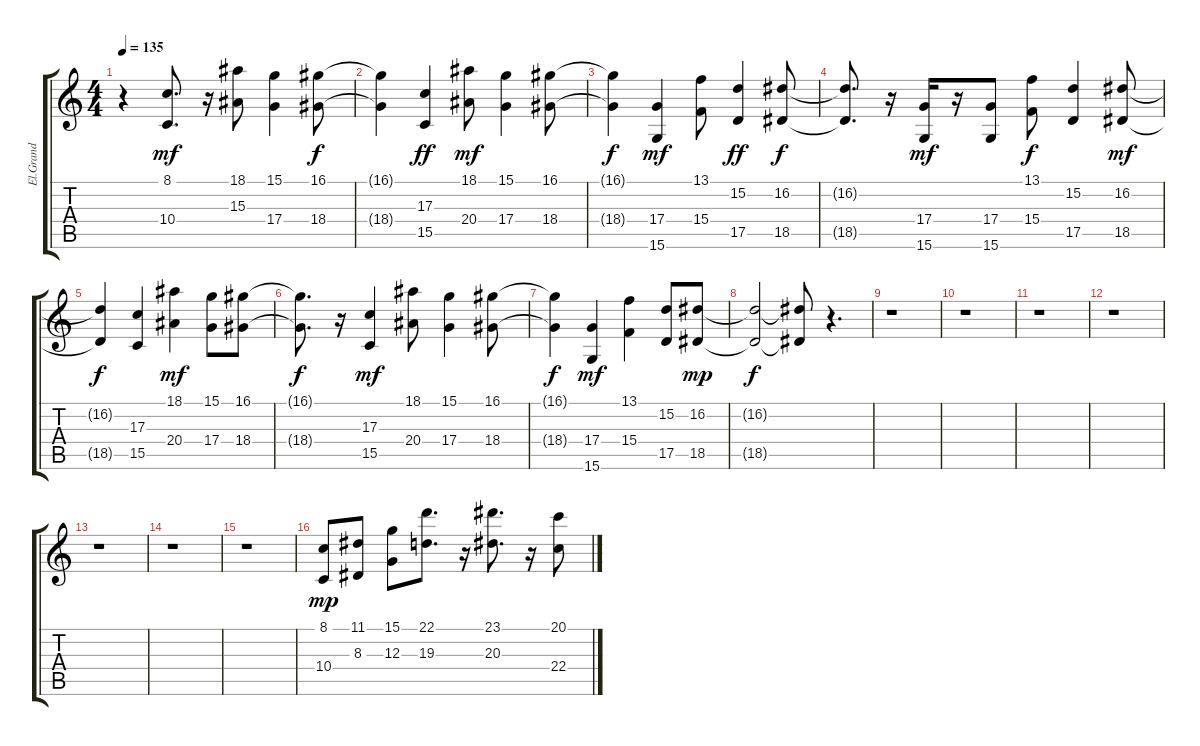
\track ("El.Grand" "El.Grand") {instrument electricgrandpiano}
\staff {score tabs}
\tuning (E4 B3 G3 D3 A2 E2) {hide}
\ts (4 4)
\tempo 135
\clef g2
\ks c
r.4{dy p} (8.1 10.4).8{d dy mf} r.16 (18.1 15.3).8 (15.1 17.4).4 (16.1 18.4).8{dy f} |
(16.1{t} 18.4{t}).4 (17.3 15.5).4{dy ff} (18.1 20.4).8{dy mf} (15.1 17.4).4 (16.1 18.4).8 |
(16.1{t} 18.4{t}).4{dy f} (17.4 15.6).4{dy mf} (13.1 15.4).8 (15.2 17.5).4{dy ff} (16.2 18.5).8{dy f} |
(16.2{t} 18.5{t}).8{d} r.16 (17.4 15.6).16{dy mf} r.16 (17.4 15.6).8 (13.1 15.4).8{dy f} (15.2 17.5).4 (16.2 18.5).8{dy mf} |
(16.2{t} 18.5{t}).4{dy f} (17.3 15.5).4 (18.1 20.4).4{dy mf} (15.1 17.4).8 (16.1 18.4).8 |
(16.1{t} 18.4{t}).8{d dy f} r.16 (17.3 15.5).4{dy mf} (18.1 20.4).8 (15.1 17.4).4 (16.1 18.4).8 |
(16.1{t} 18.4{t}).4{dy f} (17.4 15.6).4{dy mf} (13.1 15.4).4 (15.2 17.5).8 (16.2 18.5).8{dy mp} |
(16.2{t} 18.5{t}).2{dy f} (16.2{t} 18.5{t}).8 r.4{d} |
r.1 |
r.1 |
r.1 |
r.1 |
r.1 |
r.1 |
r.1 |
(8.1 10.4).8{dy mp} (11.1 8.3).8 (15.1 12.3).8 (22.1 19.3).8{d} r.16 (23.1 20.3).8{d} r.16 (20.1 22.4).8
